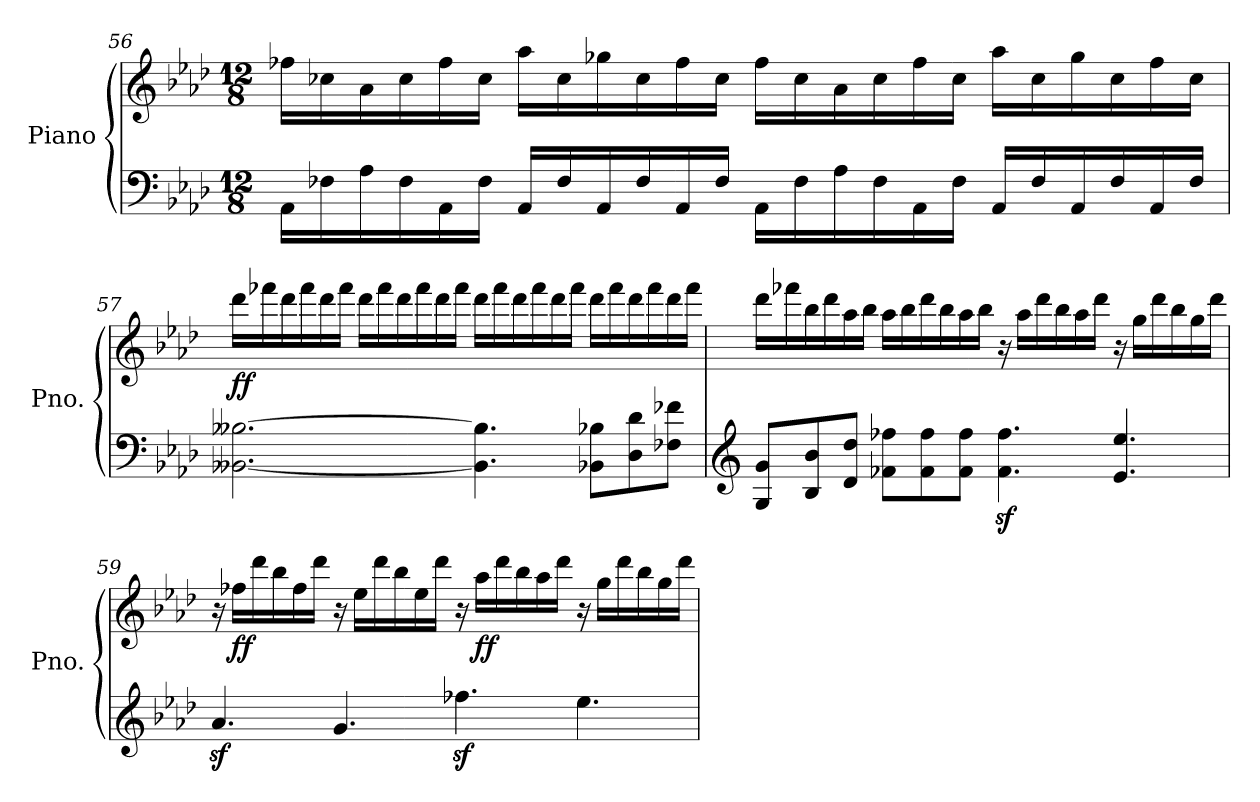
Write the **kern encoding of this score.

**kern	**kern	**dynam
*part1	*part1	*part1
*staff2	*staff1	*staff1/2
*I"Piano	*	*
*I'Pno.	*	*
*clefF4	*clefG2	*
*k[b-e-a-d-]	*k[b-e-a-d-]	*
*M12/8	*M12/8	*
=56	=56	=56
16AA-\LL	16ff-X\LL	.
16F-X\	16cc-X\	.
16A-\	16a-\	.
16F-\	16cc-\	.
16AA-\	16ff-\	.
16F-\JJ	16cc-\JJ	.
16AA-/LL	16aa-\LL	.
16F-/	16cc-\	.
16AA-/	16gg-X\	.
16F-/	16cc-\	.
16AA-/	16ff-\	.
16F-/JJ	16cc-\JJ	.
16AA-\LL	16ff-\LL	.
16F-\	16cc-\	.
16A-\	16a-\	.
16F-\	16cc-\	.
16AA-\	16ff-\	.
16F-\JJ	16cc-\JJ	.
16AA-/LL	16aa-\LL	.
16F-/	16cc-\	.
16AA-/	16gg-\	.
16F-/	16cc-\	.
16AA-/	16ff-\	.
16F-/JJ	16cc-\JJ	.
!!LO:LB:g=z
=57	=57	=57
!	!	!LO:DY:b
[2.BB--X\ [2.B--X\	16ddd-\LL	ff
.	16fff-X\	.
.	16ddd-\	.
.	16fff-\	.
.	16ddd-\	.
.	16fff-\JJ	.
.	16ddd-\LL	.
.	16fff-\	.
.	16ddd-\	.
.	16fff-\	.
.	16ddd-\	.
.	16fff-\JJ	.
4.BB--\] 4.B--\]	16ddd-\LL	.
.	16fff-\	.
.	16ddd-\	.
.	16fff-\	.
.	16ddd-\	.
.	16fff-\JJ	.
8BB-X\ 8B-X\L	16ddd-\LL	.
.	16fff-\	.
8D-\ 8d-\	16ddd-\	.
.	16fff-\	.
8F-X\ 8f-X\J	16ddd-\	.
.	16fff-\JJ	.
=58	=58	=58
*clefG2	*	*
8G/ 8g/L	16ddd-\LL	.
.	16fff-X\	.
8B-/ 8b-/	16bb-\	.
.	16ddd-\	.
8d-/ 8dd-/J	16aa-\	.
.	16bb-\JJ	.
8f-X\ 8ff-X\L	16aa-\LL	.
.	16bb-\	.
8f-\ 8ff-\	16ddd-\	.
.	16bb-\	.
8f-\ 8ff-\J	16aa-\	.
.	16bb-\JJ	.
4.f-\z< 4.ff-\z<	16r	.
.	16aa-\LL	.
.	16ddd-\	.
.	16bb-\	.
.	16aa-\	.
.	16ddd-\JJ	.
4.e-/ 4.ee-/	16r	.
.	16gg\LL	.
.	16ddd-\	.
.	16bb-\	.
.	16gg\	.
.	16ddd-\JJ	.
!!LO:LB:g=z
=59	=59	=59
4.a-z>/	16r	.
!	!	!LO:DY:b
.	16ff-X\LL	ff
.	16ddd-\	.
.	16bb-\	.
.	16ff-\	.
.	16ddd-\JJ	.
4.g/	16r	.
.	16ee-\LL	.
.	16ddd-\	.
.	16bb-\	.
.	16ee-\	.
.	16ddd-\JJ	.
4.ff-Xz>\	16r	.
!	!	!LO:DY:b
.	16aa-\LL	ff
.	16ddd-\	.
.	16bb-\	.
.	16aa-\	.
.	16ddd-\JJ	.
4.ee-\	16r	.
.	16gg\LL	.
.	16ddd-\	.
.	16bb-\	.
.	16gg\	.
.	16ddd-\JJ	.
=	=	=
*-	*-	*-
